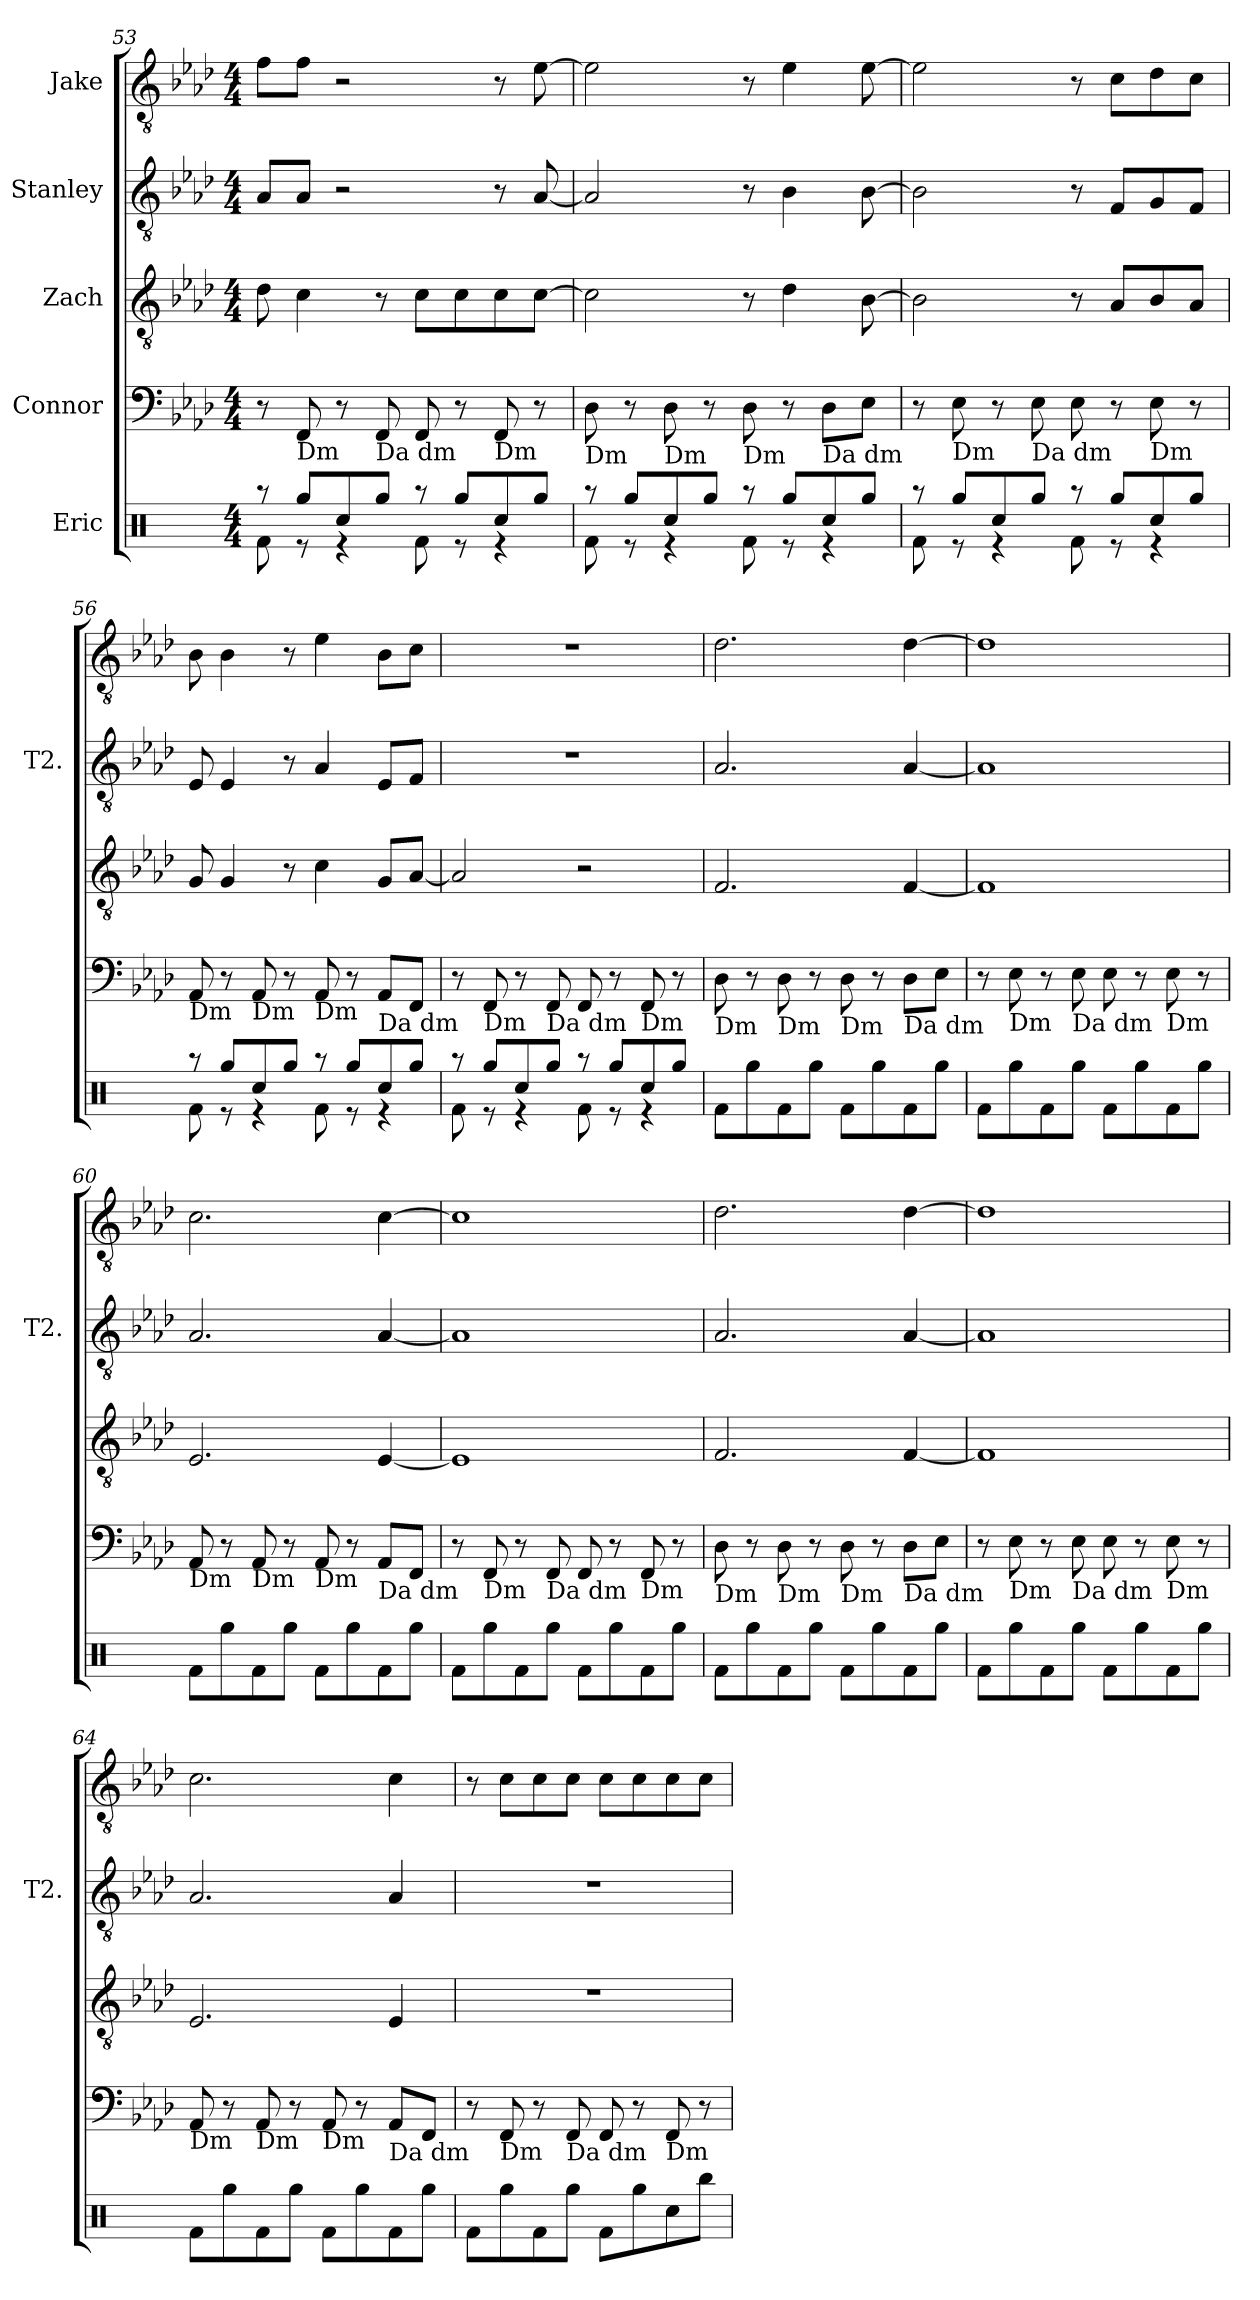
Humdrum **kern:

**kern	**kern	**kern	**kern	**kern
*part5	*part4	*part3	*part2	*part1
*staff5	*staff4	*staff3	*staff2	*staff1
*I"Eric	*I"Connor	*I"Zach	*I"Stanley	*I"Jake
*	*	*	*I'T2.	*
!!LO:LB:g=z
*clefX	*clefF4	*clefGv2	*clefGv2	*clefGv2
*k[]	*k[b-e-a-d-]	*k[b-e-a-d-]	*k[b-e-a-d-]	*k[b-e-a-d-]
*M4/4	*M4/4	*M4/4	*M4/4	*M4/4
=53	=53	=53	=53	=53
*^	*	*	*	*
8r	8Rf\	8r	8d-\	8A-/L	8f\L
!	!	!LO:TX:b:t=Dm	!	!	!
8Rgg/L	8r	8FF/	4c\	8A-/J	8f\J
8Rcc/	4r	8r	.	2r	2r
!	!	!LO:TX:b:t=Da dm	!	!	!
8Rgg/J	.	8FF/	8r	.	.
8r	8Rf\	8FF/	8c\L	.	.
8Rgg/L	8r	8r	8c\	.	.
!	!	!LO:TX:b:t=Dm	!	!	!
8Rcc/	4r	8FF/	8c\	8r	8r
8Rgg/J	.	8r	[8c\J	[8A-/	[8e-\
=54	=54	=54	=54	=54	=54
!	!	!LO:TX:b:t=Dm	!	!	!
8r	8Rf\	8D-\	2c\]	2A-/]	2e-\]
8Rgg/L	8r	8r	.	.	.
!	!	!LO:TX:b:t=Dm	!	!	!
8Rcc/	4r	8D-\	.	.	.
8Rgg/J	.	8r	.	.	.
!	!	!LO:TX:b:t=Dm	!	!	!
8r	8Rf\	8D-\	8r	8r	8r
8Rgg/L	8r	8r	4d-\	4B-\	4e-\
!	!	!LO:TX:b:t=Da dm	!	!	!
8Rcc/	4r	8D-\L	.	.	.
8Rgg/J	.	8E-\J	[8B-\	[8B-\	[8e-\
=55	=55	=55	=55	=55	=55
8r	8Rf\	8r	2B-\]	2B-\]	2e-\]
!	!	!LO:TX:b:t=Dm	!	!	!
8Rgg/L	8r	8E-\	.	.	.
8Rcc/	4r	8r	.	.	.
!	!	!LO:TX:b:t=Da dm	!	!	!
8Rgg/J	.	8E-\	.	.	.
8r	8Rf\	8E-\	8r	8r	8r
8Rgg/L	8r	8r	8A-/L	8F/L	8c\L
!	!	!LO:TX:b:t=Dm	!	!	!
8Rcc/	4r	8E-\	8B-/	8G/	8d-\
8Rgg/J	.	8r	8A-/J	8F/J	8c\J
=56	=56	=56	=56	=56	=56
!	!	!LO:TX:b:t=Dm	!	!	!
8r	8Rf\	8AA-/	8G/	8E-/	8B-\
8Rgg/L	8r	8r	4G/	4E-/	4B-\
!	!	!LO:TX:b:t=Dm	!	!	!
8Rcc/	4r	8AA-/	.	.	.
8Rgg/J	.	8r	8r	8r	8r
!	!	!LO:TX:b:t=Dm	!	!	!
8r	8Rf\	8AA-/	4c\	4A-/	4e-\
8Rgg/L	8r	8r	.	.	.
!	!	!LO:TX:b:t=Da dm	!	!	!
8Rcc/	4r	8AA-/L	8G/L	8E-/L	8B-\L
8Rgg/J	.	8FF/J	[8A-/J	8F/J	8c\J
!!LO:PB:g=z
=57	=57	=57	=57	=57	=57
8r	8Rf\	8r	2A-/]	1r	1r
!	!	!LO:TX:b:t=Dm	!	!	!
8Rgg/L	8r	8FF/	.	.	.
8Rcc/	4r	8r	.	.	.
!	!	!LO:TX:b:t=Da dm	!	!	!
8Rgg/J	.	8FF/	.	.	.
8r	8Rf\	8FF/	2r	.	.
8Rgg/L	8r	8r	.	.	.
!	!	!LO:TX:b:t=Dm	!	!	!
8Rcc/	4r	8FF/	.	.	.
8Rgg/J	.	8r	.	.	.
*v	*v	*	*	*	*
=58	=58	=58	=58	=58
!	!LO:TX:b:t=Dm	!	!	!
8Rf\L	8D-\	2.F/	2.A-/	2.d-\
8Rgg\	8r	.	.	.
!	!LO:TX:b:t=Dm	!	!	!
8Rf\	8D-\	.	.	.
8Rgg\J	8r	.	.	.
!	!LO:TX:b:t=Dm	!	!	!
8Rf\L	8D-\	.	.	.
8Rgg\	8r	.	.	.
!	!LO:TX:b:t=Da dm	!	!	!
8Rf\	8D-\L	[4F/	[4A-/	[4d-\
8Rgg\J	8E-\J	.	.	.
=59	=59	=59	=59	=59
8Rf\L	8r	1F]	1A-]	1d-]
!	!LO:TX:b:t=Dm	!	!	!
8Rgg\	8E-\	.	.	.
8Rf\	8r	.	.	.
!	!LO:TX:b:t=Da dm	!	!	!
8Rgg\J	8E-\	.	.	.
8Rf\L	8E-\	.	.	.
8Rgg\	8r	.	.	.
!	!LO:TX:b:t=Dm	!	!	!
8Rf\	8E-\	.	.	.
8Rgg\J	8r	.	.	.
=60	=60	=60	=60	=60
!	!LO:TX:b:t=Dm	!	!	!
8Rf\L	8AA-/	2.E-/	2.A-/	2.c\
8Rgg\	8r	.	.	.
!	!LO:TX:b:t=Dm	!	!	!
8Rf\	8AA-/	.	.	.
8Rgg\J	8r	.	.	.
!	!LO:TX:b:t=Dm	!	!	!
8Rf\L	8AA-/	.	.	.
8Rgg\	8r	.	.	.
!	!LO:TX:b:t=Da dm	!	!	!
8Rf\	8AA-/L	[4E-/	[4A-/	[4c\
8Rgg\J	8FF/J	.	.	.
!!LO:LB:g=z
=61	=61	=61	=61	=61
8Rf\L	8r	1E-]	1A-]	1c]
!	!LO:TX:b:t=Dm	!	!	!
8Rgg\	8FF/	.	.	.
8Rf\	8r	.	.	.
!	!LO:TX:b:t=Da dm	!	!	!
8Rgg\J	8FF/	.	.	.
8Rf\L	8FF/	.	.	.
8Rgg\	8r	.	.	.
!	!LO:TX:b:t=Dm	!	!	!
8Rf\	8FF/	.	.	.
8Rgg\J	8r	.	.	.
=62	=62	=62	=62	=62
!	!LO:TX:b:t=Dm	!	!	!
8Rf\L	8D-\	2.F/	2.A-/	2.d-\
8Rgg\	8r	.	.	.
!	!LO:TX:b:t=Dm	!	!	!
8Rf\	8D-\	.	.	.
8Rgg\J	8r	.	.	.
!	!LO:TX:b:t=Dm	!	!	!
8Rf\L	8D-\	.	.	.
8Rgg\	8r	.	.	.
!	!LO:TX:b:t=Da dm	!	!	!
8Rf\	8D-\L	[4F/	[4A-/	[4d-\
8Rgg\J	8E-\J	.	.	.
=63	=63	=63	=63	=63
8Rf\L	8r	1F]	1A-]	1d-]
!	!LO:TX:b:t=Dm	!	!	!
8Rgg\	8E-\	.	.	.
8Rf\	8r	.	.	.
!	!LO:TX:b:t=Da dm	!	!	!
8Rgg\J	8E-\	.	.	.
8Rf\L	8E-\	.	.	.
8Rgg\	8r	.	.	.
!	!LO:TX:b:t=Dm	!	!	!
8Rf\	8E-\	.	.	.
8Rgg\J	8r	.	.	.
=64	=64	=64	=64	=64
!	!LO:TX:b:t=Dm	!	!	!
8Rf\L	8AA-/	2.E-/	2.A-/	2.c\
8Rgg\	8r	.	.	.
!	!LO:TX:b:t=Dm	!	!	!
8Rf\	8AA-/	.	.	.
8Rgg\J	8r	.	.	.
!	!LO:TX:b:t=Dm	!	!	!
8Rf\L	8AA-/	.	.	.
8Rgg\	8r	.	.	.
!	!LO:TX:b:t=Da dm	!	!	!
8Rf\	8AA-/L	4E-/	4A-/	4c\
8Rgg\J	8FF/J	.	.	.
!!LO:PB:g=z
=65	=65	=65	=65	=65
8Rf\L	8r	1r	1r	8r
!	!LO:TX:b:t=Dm	!	!	!
8Rgg\	8FF/	.	.	8c\L
8Rf\	8r	.	.	8c\
!	!LO:TX:b:t=Da dm	!	!	!
8Rgg\J	8FF/	.	.	8c\J
8Rf\L	8FF/	.	.	8c\L
8Rgg\	8r	.	.	8c\
!	!LO:TX:b:t=Dm	!	!	!
8Rcc\	8FF/	.	.	8c\
8Rbb\J	8r	.	.	8c\J
=	=	=	=	=
*-	*-	*-	*-	*-
